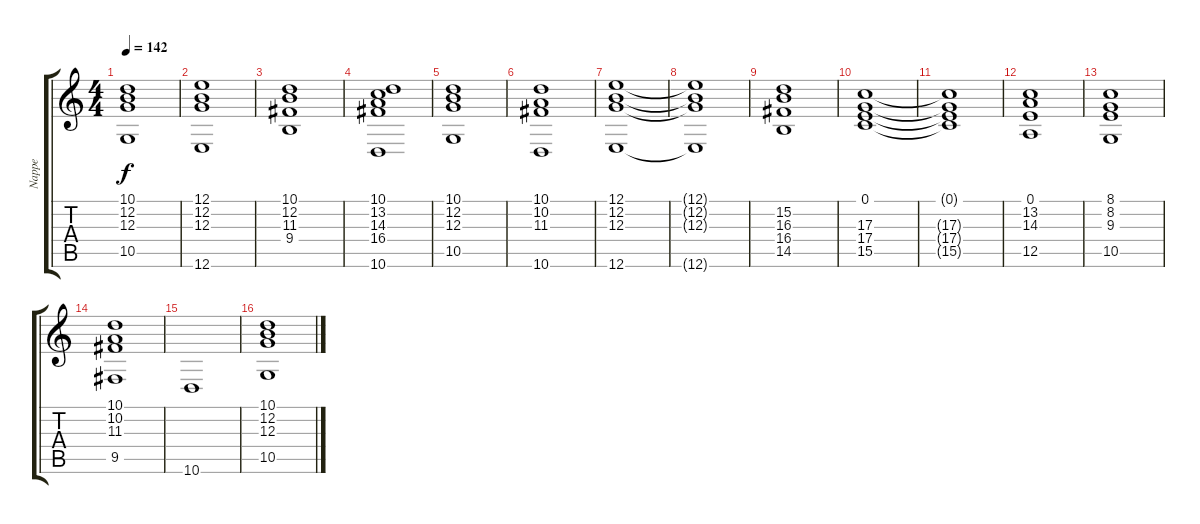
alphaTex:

\track ("Nappe" "Nappe") {instrument stringensemble1}
\staff {score tabs}
\tuning (E4 B3 G3 D3 A2 E2) {hide}
\ts (4 4)
\tempo 142
\clef g2
\ks c
(10.1 12.2 12.3 10.5).1{dy f} |
(12.1 12.2 12.3 12.6).1 |
(10.1 12.2 11.3 9.4).1 |
(10.1 13.2 14.3 16.4 10.6).1 |
(10.1 12.2 12.3 10.5).1 |
(10.1 10.2 11.3 10.6).1 |
(12.1 12.2 12.3 12.6).1 |
(12.1{t} 12.2{t} 12.3{t} 12.6{t}).1 |
(15.2 16.3 16.4 14.5).1 |
(0.1 17.3 17.4 15.5).1 |
(0.1{t} 17.3{t} 17.4{t} 15.5{t}).1 |
(0.1 13.2 14.3 12.5).1 |
(8.1 8.2 9.3 10.5).1 |
(10.1 10.2 11.3 9.5).1 |
10.6.1 |
(10.1 12.2 12.3 10.5).1
